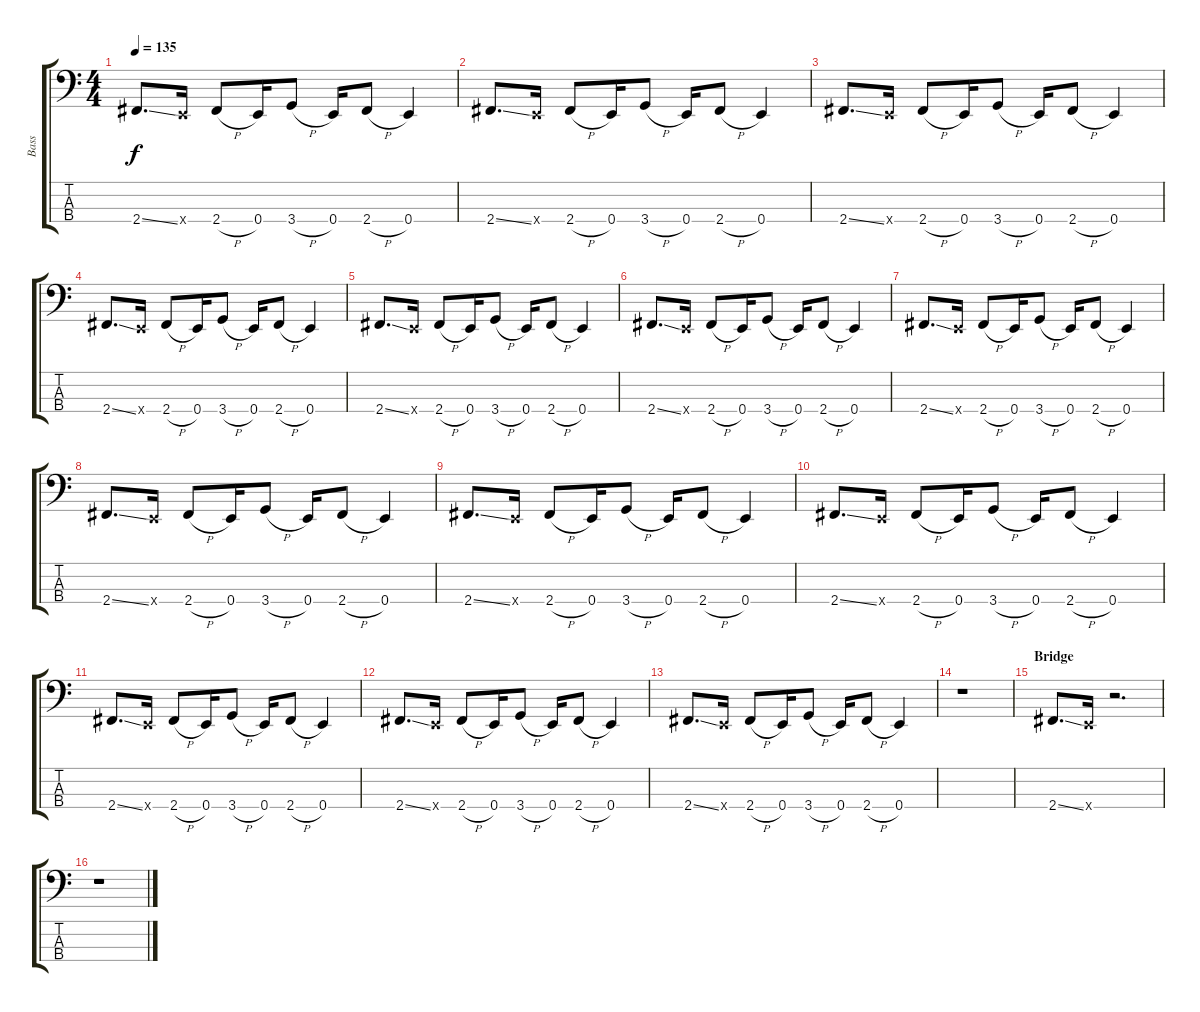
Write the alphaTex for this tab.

\track ("Bass" "Bass") {instrument electricbassfinger}
\staff {score tabs}
\tuning (G2 D2 A1 E1) {hide}
\ts (4 4)
\tempo 135
\clef f4
\ks c
2.4{ss}.8{d dy f} 0.4{x}.16 2.4{h}.8 0.4.16 3.4{h}.8 0.4.16 2.4{h}.8 0.4.4 |
2.4{ss}.8{d} 0.4{x}.16 2.4{h}.8 0.4.16 3.4{h}.8 0.4.16 2.4{h}.8 0.4.4 |
2.4{ss}.8{d} 0.4{x}.16 2.4{h}.8 0.4.16 3.4{h}.8 0.4.16 2.4{h}.8 0.4.4 |
2.4{ss}.8{d} 0.4{x}.16 2.4{h}.8 0.4.16 3.4{h}.8 0.4.16 2.4{h}.8 0.4.4 |
2.4{ss}.8{d} 0.4{x}.16 2.4{h}.8 0.4.16 3.4{h}.8 0.4.16 2.4{h}.8 0.4.4 |
2.4{ss}.8{d} 0.4{x}.16 2.4{h}.8 0.4.16 3.4{h}.8 0.4.16 2.4{h}.8 0.4.4 |
2.4{ss}.8{d} 0.4{x}.16 2.4{h}.8 0.4.16 3.4{h}.8 0.4.16 2.4{h}.8 0.4.4 |
2.4{ss}.8{d} 0.4{x}.16 2.4{h}.8 0.4.16 3.4{h}.8 0.4.16 2.4{h}.8 0.4.4 |
2.4{ss}.8{d} 0.4{x}.16 2.4{h}.8 0.4.16 3.4{h}.8 0.4.16 2.4{h}.8 0.4.4 |
2.4{ss}.8{d} 0.4{x}.16 2.4{h}.8 0.4.16 3.4{h}.8 0.4.16 2.4{h}.8 0.4.4 |
2.4{ss}.8{d} 0.4{x}.16 2.4{h}.8 0.4.16 3.4{h}.8 0.4.16 2.4{h}.8 0.4.4 |
2.4{ss}.8{d} 0.4{x}.16 2.4{h}.8 0.4.16 3.4{h}.8 0.4.16 2.4{h}.8 0.4.4 |
2.4{ss}.8{d} 0.4{x}.16 2.4{h}.8 0.4.16 3.4{h}.8 0.4.16 2.4{h}.8 0.4.4 |
r.1 |
\section ("" "Bridge")
2.4{ss}.8{d} 0.4{x}.16 r.2{d} |
r.1
